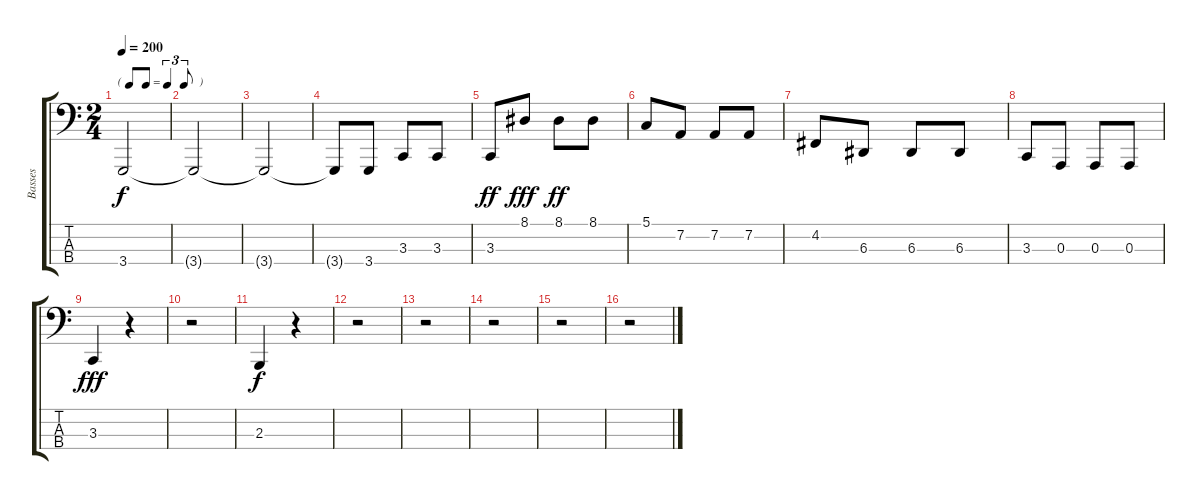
\track ("Basses" "Basses") {instrument stringensemble1}
\staff {score tabs}
\tuning (G2 D2 A1 E1) {hide}
\ts (2 4)
\tf triplet8th
\tempo 200
\clef f4
\ks c
3.4.2{dy f} |
3.4{t}.2 |
3.4{t}.2 |
3.4{t}.8 3.4.8 3.3.8 3.3.8 |
3.3.8{dy ff} 8.1.8{dy fff} 8.1.8{dy ff} 8.1.8 |
5.1.8 7.2.8 7.2.8 7.2.8 |
4.2.8 6.3.8 6.3.8 6.3.8 |
3.3.8 0.3.8 0.3.8 0.3.8 |
3.3.4{dy fff} r.4 |
r.2 |
2.3.4{dy f} r.4 |
r.2 |
r.2 |
r.2 |
r.2 |
r.2
